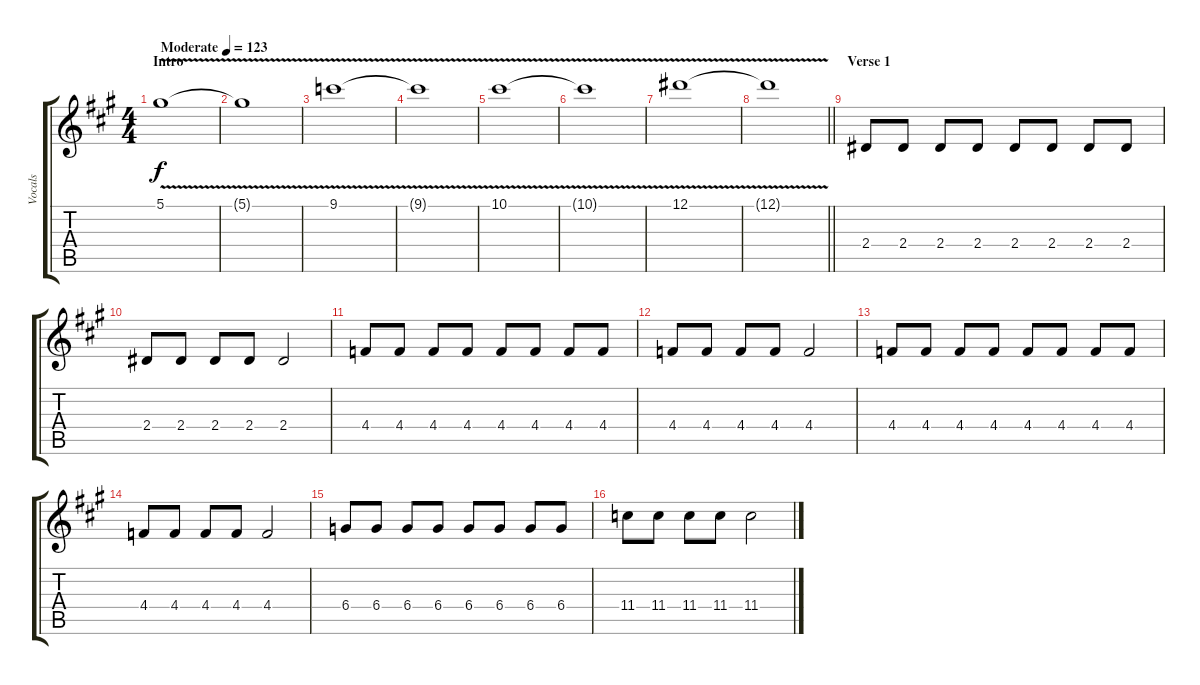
\track ("Vocals" "Vocals") {instrument overdrivenguitar}
\staff {score tabs}
\tuning (Eb4 Bb3 Gb3 Db3 Ab2 Eb2) {hide}
\ts (4 4)
\section ("" "Intro")
\tempo (123 "Moderate")
\clef g2
\ks a
5.1{v}.1{dy f instrument overdrivenguitar} |
5.1{t}.1 |
9.1{v}.1 |
9.1{t}.1 |
10.1{v}.1 |
10.1{t}.1 |
12.1{v}.1 |
\barLineRight lightlight
12.1{t}.1 |
\section ("" "Verse 1")
2.4.8 2.4.8 2.4.8 2.4.8 2.4.8 2.4.8 2.4.8 2.4.8 |
2.4.8 2.4.8 2.4.8 2.4.8 2.4.2 |
4.4.8 4.4.8 4.4.8 4.4.8 4.4.8 4.4.8 4.4.8 4.4.8 |
4.4.8 4.4.8 4.4.8 4.4.8 4.4.2 |
4.4.8 4.4.8 4.4.8 4.4.8 4.4.8 4.4.8 4.4.8 4.4.8 |
4.4.8 4.4.8 4.4.8 4.4.8 4.4.2 |
6.4.8 6.4.8 6.4.8 6.4.8 6.4.8 6.4.8 6.4.8 6.4.8 |
11.4.8 11.4.8 11.4.8 11.4.8 11.4.2
